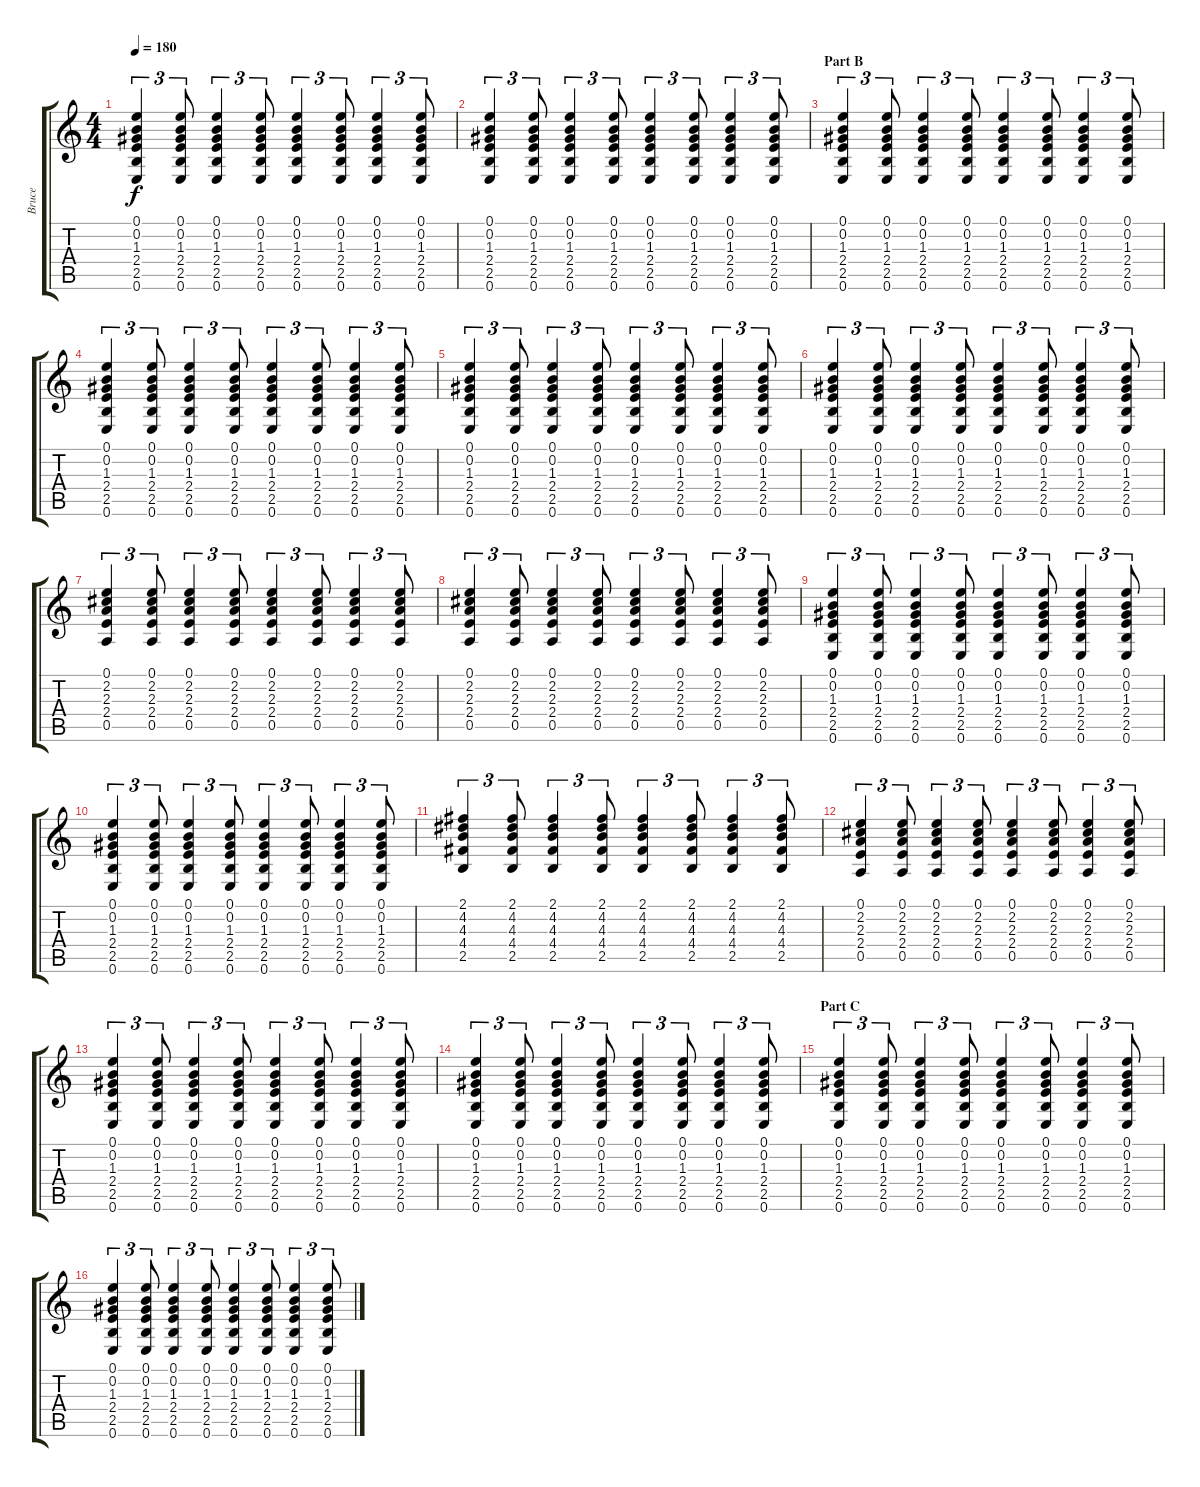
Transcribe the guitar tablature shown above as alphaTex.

\track ("Bruce" "Bruce") {instrument electricguitarclean}
\staff {score tabs}
\tuning (E4 B3 G3 D3 A2 E2) {hide}
\ts (4 4)
\tempo 180
\clef g2
\ks c
(0.1 0.2 1.3 2.4 2.5 0.6).4{tu (3 2) dy f} (0.1 0.2 1.3 2.4 2.5 0.6).8{tu (3 2)} (0.1 0.2 1.3 2.4 2.5 0.6).4{tu (3 2)} (0.1 0.2 1.3 2.4 2.5 0.6).8{tu (3 2)} (0.1 0.2 1.3 2.4 2.5 0.6).4{tu (3 2)} (0.1 0.2 1.3 2.4 2.5 0.6).8{tu (3 2)} (0.1 0.2 1.3 2.4 2.5 0.6).4{tu (3 2)} (0.1 0.2 1.3 2.4 2.5 0.6).8{tu (3 2)} |
(0.1 0.2 1.3 2.4 2.5 0.6).4{tu (3 2)} (0.1 0.2 1.3 2.4 2.5 0.6).8{tu (3 2)} (0.1 0.2 1.3 2.4 2.5 0.6).4{tu (3 2)} (0.1 0.2 1.3 2.4 2.5 0.6).8{tu (3 2)} (0.1 0.2 1.3 2.4 2.5 0.6).4{tu (3 2)} (0.1 0.2 1.3 2.4 2.5 0.6).8{tu (3 2)} (0.1 0.2 1.3 2.4 2.5 0.6).4{tu (3 2)} (0.1 0.2 1.3 2.4 2.5 0.6).8{tu (3 2)} |
\section ("" "Part B")
(0.1 0.2 1.3 2.4 2.5 0.6).4{tu (3 2)} (0.1 0.2 1.3 2.4 2.5 0.6).8{tu (3 2)} (0.1 0.2 1.3 2.4 2.5 0.6).4{tu (3 2)} (0.1 0.2 1.3 2.4 2.5 0.6).8{tu (3 2)} (0.1 0.2 1.3 2.4 2.5 0.6).4{tu (3 2)} (0.1 0.2 1.3 2.4 2.5 0.6).8{tu (3 2)} (0.1 0.2 1.3 2.4 2.5 0.6).4{tu (3 2)} (0.1 0.2 1.3 2.4 2.5 0.6).8{tu (3 2)} |
(0.1 0.2 1.3 2.4 2.5 0.6).4{tu (3 2)} (0.1 0.2 1.3 2.4 2.5 0.6).8{tu (3 2)} (0.1 0.2 1.3 2.4 2.5 0.6).4{tu (3 2)} (0.1 0.2 1.3 2.4 2.5 0.6).8{tu (3 2)} (0.1 0.2 1.3 2.4 2.5 0.6).4{tu (3 2)} (0.1 0.2 1.3 2.4 2.5 0.6).8{tu (3 2)} (0.1 0.2 1.3 2.4 2.5 0.6).4{tu (3 2)} (0.1 0.2 1.3 2.4 2.5 0.6).8{tu (3 2)} |
(0.1 0.2 1.3 2.4 2.5 0.6).4{tu (3 2)} (0.1 0.2 1.3 2.4 2.5 0.6).8{tu (3 2)} (0.1 0.2 1.3 2.4 2.5 0.6).4{tu (3 2)} (0.1 0.2 1.3 2.4 2.5 0.6).8{tu (3 2)} (0.1 0.2 1.3 2.4 2.5 0.6).4{tu (3 2)} (0.1 0.2 1.3 2.4 2.5 0.6).8{tu (3 2)} (0.1 0.2 1.3 2.4 2.5 0.6).4{tu (3 2)} (0.1 0.2 1.3 2.4 2.5 0.6).8{tu (3 2)} |
(0.1 0.2 1.3 2.4 2.5 0.6).4{tu (3 2)} (0.1 0.2 1.3 2.4 2.5 0.6).8{tu (3 2)} (0.1 0.2 1.3 2.4 2.5 0.6).4{tu (3 2)} (0.1 0.2 1.3 2.4 2.5 0.6).8{tu (3 2)} (0.1 0.2 1.3 2.4 2.5 0.6).4{tu (3 2)} (0.1 0.2 1.3 2.4 2.5 0.6).8{tu (3 2)} (0.1 0.2 1.3 2.4 2.5 0.6).4{tu (3 2)} (0.1 0.2 1.3 2.4 2.5 0.6).8{tu (3 2)} |
(0.1 2.2 2.3 2.4 0.5).4{tu (3 2)} (0.1 2.2 2.3 2.4 0.5).8{tu (3 2)} (0.1 2.2 2.3 2.4 0.5).4{tu (3 2)} (0.1 2.2 2.3 2.4 0.5).8{tu (3 2)} (0.1 2.2 2.3 2.4 0.5).4{tu (3 2)} (0.1 2.2 2.3 2.4 0.5).8{tu (3 2)} (0.1 2.2 2.3 2.4 0.5).4{tu (3 2)} (0.1 2.2 2.3 2.4 0.5).8{tu (3 2)} |
(0.1 2.2 2.3 2.4 0.5).4{tu (3 2)} (0.1 2.2 2.3 2.4 0.5).8{tu (3 2)} (0.1 2.2 2.3 2.4 0.5).4{tu (3 2)} (0.1 2.2 2.3 2.4 0.5).8{tu (3 2)} (0.1 2.2 2.3 2.4 0.5).4{tu (3 2)} (0.1 2.2 2.3 2.4 0.5).8{tu (3 2)} (0.1 2.2 2.3 2.4 0.5).4{tu (3 2)} (0.1 2.2 2.3 2.4 0.5).8{tu (3 2)} |
(0.1 0.2 1.3 2.4 2.5 0.6).4{tu (3 2)} (0.1 0.2 1.3 2.4 2.5 0.6).8{tu (3 2)} (0.1 0.2 1.3 2.4 2.5 0.6).4{tu (3 2)} (0.1 0.2 1.3 2.4 2.5 0.6).8{tu (3 2)} (0.1 0.2 1.3 2.4 2.5 0.6).4{tu (3 2)} (0.1 0.2 1.3 2.4 2.5 0.6).8{tu (3 2)} (0.1 0.2 1.3 2.4 2.5 0.6).4{tu (3 2)} (0.1 0.2 1.3 2.4 2.5 0.6).8{tu (3 2)} |
(0.1 0.2 1.3 2.4 2.5 0.6).4{tu (3 2)} (0.1 0.2 1.3 2.4 2.5 0.6).8{tu (3 2)} (0.1 0.2 1.3 2.4 2.5 0.6).4{tu (3 2)} (0.1 0.2 1.3 2.4 2.5 0.6).8{tu (3 2)} (0.1 0.2 1.3 2.4 2.5 0.6).4{tu (3 2)} (0.1 0.2 1.3 2.4 2.5 0.6).8{tu (3 2)} (0.1 0.2 1.3 2.4 2.5 0.6).4{tu (3 2)} (0.1 0.2 1.3 2.4 2.5 0.6).8{tu (3 2)} |
(2.1 4.2 4.3 4.4 2.5).4{tu (3 2)} (2.1 4.2 4.3 4.4 2.5).8{tu (3 2)} (2.1 4.2 4.3 4.4 2.5).4{tu (3 2)} (2.1 4.2 4.3 4.4 2.5).8{tu (3 2)} (2.1 4.2 4.3 4.4 2.5).4{tu (3 2)} (2.1 4.2 4.3 4.4 2.5).8{tu (3 2)} (2.1 4.2 4.3 4.4 2.5).4{tu (3 2)} (2.1 4.2 4.3 4.4 2.5).8{tu (3 2)} |
(0.1 2.2 2.3 2.4 0.5).4{tu (3 2)} (0.1 2.2 2.3 2.4 0.5).8{tu (3 2)} (0.1 2.2 2.3 2.4 0.5).4{tu (3 2)} (0.1 2.2 2.3 2.4 0.5).8{tu (3 2)} (0.1 2.2 2.3 2.4 0.5).4{tu (3 2)} (0.1 2.2 2.3 2.4 0.5).8{tu (3 2)} (0.1 2.2 2.3 2.4 0.5).4{tu (3 2)} (0.1 2.2 2.3 2.4 0.5).8{tu (3 2)} |
(0.1 0.2 1.3 2.4 2.5 0.6).4{tu (3 2)} (0.1 0.2 1.3 2.4 2.5 0.6).8{tu (3 2)} (0.1 0.2 1.3 2.4 2.5 0.6).4{tu (3 2)} (0.1 0.2 1.3 2.4 2.5 0.6).8{tu (3 2)} (0.1 0.2 1.3 2.4 2.5 0.6).4{tu (3 2)} (0.1 0.2 1.3 2.4 2.5 0.6).8{tu (3 2)} (0.1 0.2 1.3 2.4 2.5 0.6).4{tu (3 2)} (0.1 0.2 1.3 2.4 2.5 0.6).8{tu (3 2)} |
(0.1 0.2 1.3 2.4 2.5 0.6).4{tu (3 2)} (0.1 0.2 1.3 2.4 2.5 0.6).8{tu (3 2)} (0.1 0.2 1.3 2.4 2.5 0.6).4{tu (3 2)} (0.1 0.2 1.3 2.4 2.5 0.6).8{tu (3 2)} (0.1 0.2 1.3 2.4 2.5 0.6).4{tu (3 2)} (0.1 0.2 1.3 2.4 2.5 0.6).8{tu (3 2)} (0.1 0.2 1.3 2.4 2.5 0.6).4{tu (3 2)} (0.1 0.2 1.3 2.4 2.5 0.6).8{tu (3 2)} |
\section ("" "Part C")
(0.1 0.2 1.3 2.4 2.5 0.6).4{tu (3 2)} (0.1 0.2 1.3 2.4 2.5 0.6).8{tu (3 2)} (0.1 0.2 1.3 2.4 2.5 0.6).4{tu (3 2)} (0.1 0.2 1.3 2.4 2.5 0.6).8{tu (3 2)} (0.1 0.2 1.3 2.4 2.5 0.6).4{tu (3 2)} (0.1 0.2 1.3 2.4 2.5 0.6).8{tu (3 2)} (0.1 0.2 1.3 2.4 2.5 0.6).4{tu (3 2)} (0.1 0.2 1.3 2.4 2.5 0.6).8{tu (3 2)} |
(0.1 0.2 1.3 2.4 2.5 0.6).4{tu (3 2)} (0.1 0.2 1.3 2.4 2.5 0.6).8{tu (3 2)} (0.1 0.2 1.3 2.4 2.5 0.6).4{tu (3 2)} (0.1 0.2 1.3 2.4 2.5 0.6).8{tu (3 2)} (0.1 0.2 1.3 2.4 2.5 0.6).4{tu (3 2)} (0.1 0.2 1.3 2.4 2.5 0.6).8{tu (3 2)} (0.1 0.2 1.3 2.4 2.5 0.6).4{tu (3 2)} (0.1 0.2 1.3 2.4 2.5 0.6).8{tu (3 2)}
